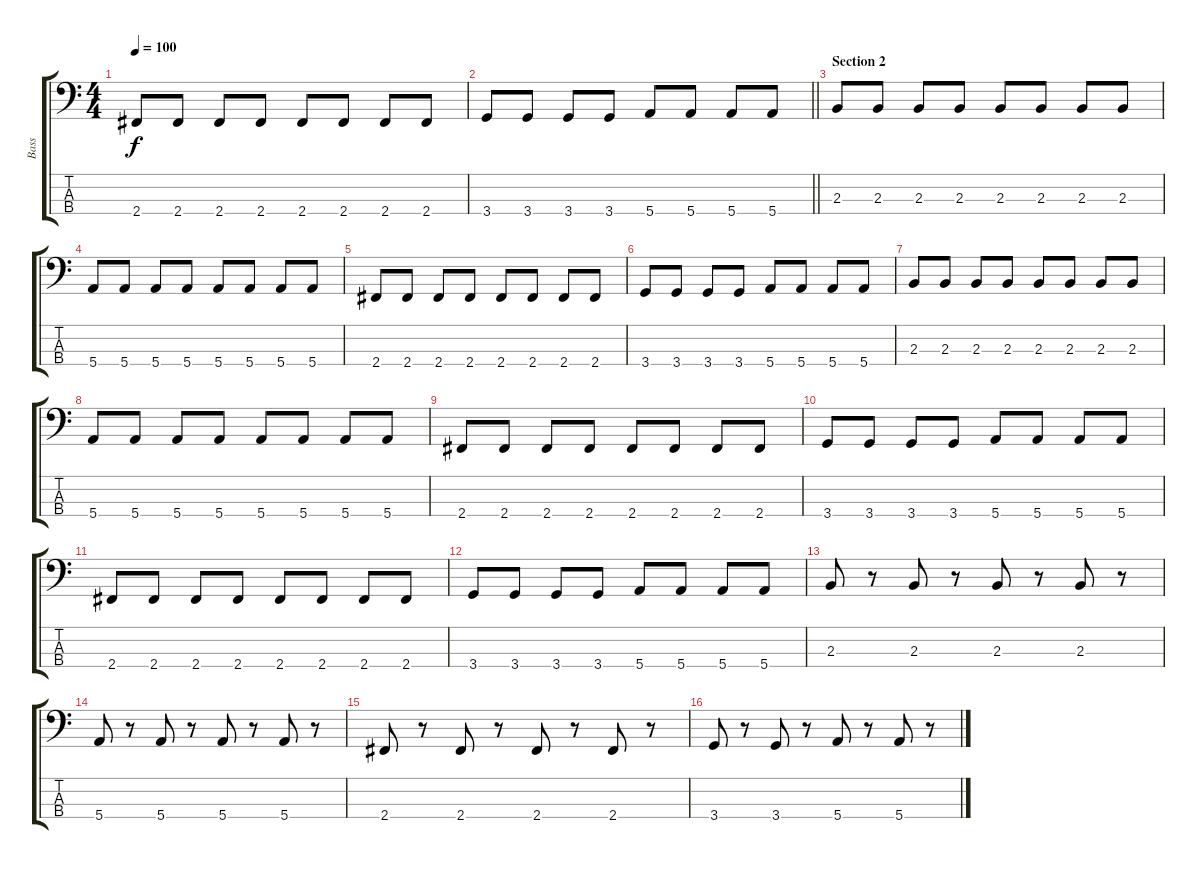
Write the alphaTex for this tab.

\track ("Bass" "Bass") {instrument electricbasspick}
\staff {score tabs}
\tuning (G2 D2 A1 E1) {hide}
\ts (4 4)
\tempo 100
\clef f4
\ks c
2.4.8{dy f} 2.4.8 2.4.8 2.4.8 2.4.8 2.4.8 2.4.8 2.4.8 |
\barLineRight lightlight
3.4.8 3.4.8 3.4.8 3.4.8 5.4.8 5.4.8 5.4.8 5.4.8 |
\section ("" "Section 2")
2.3.8 2.3.8 2.3.8 2.3.8 2.3.8 2.3.8 2.3.8 2.3.8 |
5.4.8 5.4.8 5.4.8 5.4.8 5.4.8 5.4.8 5.4.8 5.4.8 |
2.4.8 2.4.8 2.4.8 2.4.8 2.4.8 2.4.8 2.4.8 2.4.8 |
3.4.8 3.4.8 3.4.8 3.4.8 5.4.8 5.4.8 5.4.8 5.4.8 |
2.3.8 2.3.8 2.3.8 2.3.8 2.3.8 2.3.8 2.3.8 2.3.8 |
5.4.8 5.4.8 5.4.8 5.4.8 5.4.8 5.4.8 5.4.8 5.4.8 |
2.4.8 2.4.8 2.4.8 2.4.8 2.4.8 2.4.8 2.4.8 2.4.8 |
3.4.8 3.4.8 3.4.8 3.4.8 5.4.8 5.4.8 5.4.8 5.4.8 |
2.4.8 2.4.8 2.4.8 2.4.8 2.4.8 2.4.8 2.4.8 2.4.8 |
3.4.8 3.4.8 3.4.8 3.4.8 5.4.8 5.4.8 5.4.8 5.4.8 |
2.3.8 r.8 2.3.8 r.8 2.3.8 r.8 2.3.8 r.8 |
5.4.8 r.8 5.4.8 r.8 5.4.8 r.8 5.4.8 r.8 |
2.4.8 r.8 2.4.8 r.8 2.4.8 r.8 2.4.8 r.8 |
3.4.8 r.8 3.4.8 r.8 5.4.8 r.8 5.4.8 r.8
